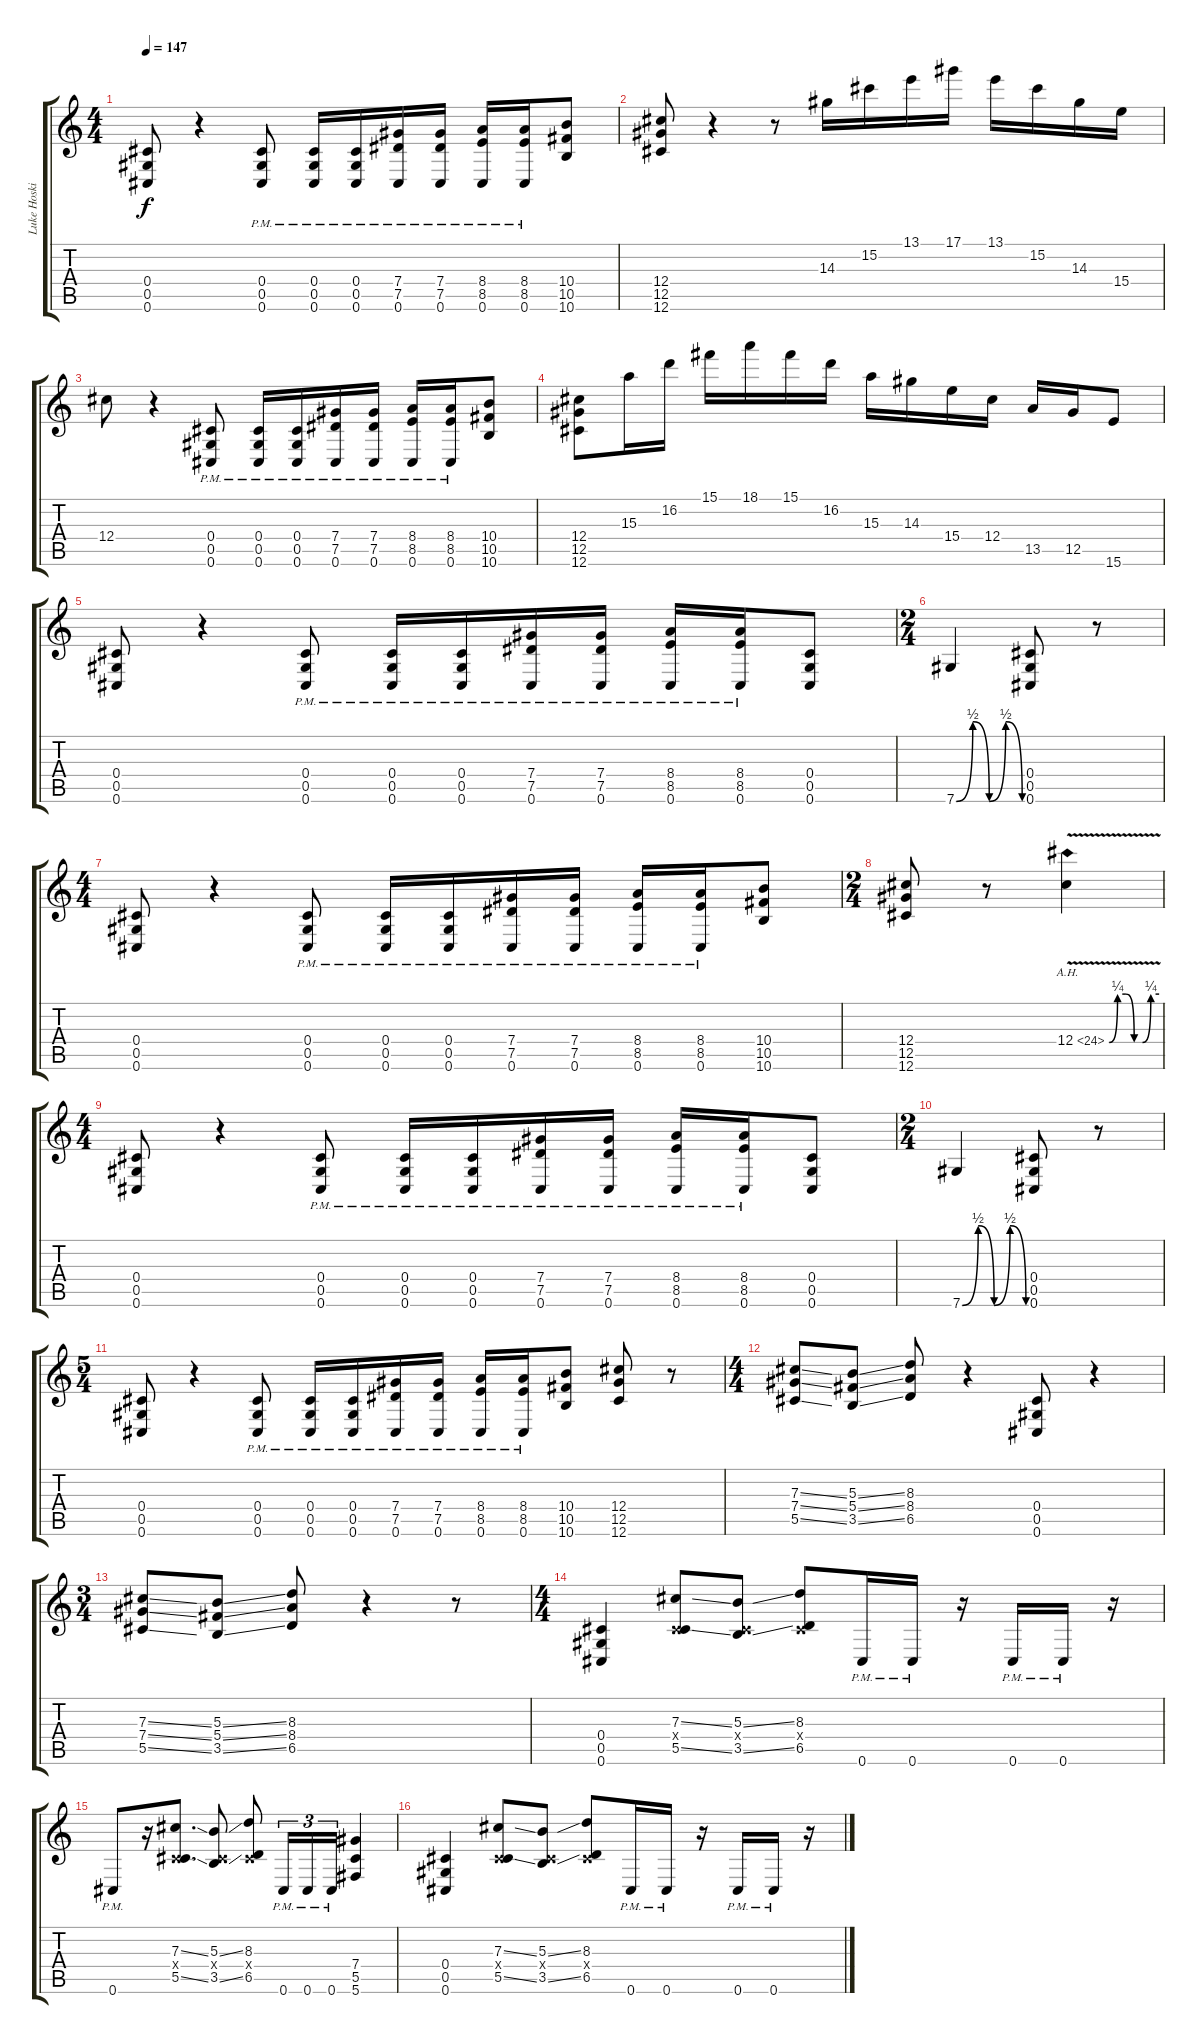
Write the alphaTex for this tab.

\track ("Luke Hoskin" "Luke Hoski") {instrument overdrivenguitar}
\staff {score tabs}
\tuning (Eb4 Bb3 Gb3 Db3 Ab2 Db2) {hide}
\ts (4 4)
\tempo 147
\clef g2
\ks c
(0.4 0.5 0.6).8{dy f instrument overdrivenguitar} r.4 (0.4{pm} 0.5{pm} 0.6{pm}).8 (0.4{pm} 0.5{pm} 0.6{pm}).16 (0.4{pm} 0.5{pm} 0.6{pm}).16 (7.4{pm} 7.5{pm} 0.6{pm}).16 (7.4{pm} 7.5{pm} 0.6{pm}).16 (8.4{pm} 8.5{pm} 0.6{pm}).16 (8.4{pm} 8.5{pm} 0.6{pm}).16 (10.4 10.5 10.6).8 |
(12.4 12.5 12.6).8 r.4 r.8 14.3.16 15.2.16 13.1.16 17.1.16 13.1.16 15.2.16 14.3.16 15.4.16 |
12.4.8 r.4 (0.4{pm} 0.5{pm} 0.6{pm}).8 (0.4{pm} 0.5{pm} 0.6{pm}).16 (0.4{pm} 0.5{pm} 0.6{pm}).16 (7.4{pm} 7.5{pm} 0.6{pm}).16 (7.4{pm} 7.5{pm} 0.6{pm}).16 (8.4{pm} 8.5{pm} 0.6{pm}).16 (8.4{pm} 8.5{pm} 0.6{pm}).16 (10.4 10.5 10.6).8 |
(12.4 12.5 12.6).8 15.3.16 16.2.16 15.1.16 18.1.16 15.1.16 16.2.16 15.3.16 14.3.16 15.4.16 12.4.16 13.5.16 12.5.16 15.6.8 |
(0.4 0.5 0.6).8 r.4 (0.4{pm} 0.5{pm} 0.6{pm}).8 (0.4{pm} 0.5{pm} 0.6{pm}).16 (0.4{pm} 0.5{pm} 0.6{pm}).16 (7.4{pm} 7.5{pm} 0.6{pm}).16 (7.4{pm} 7.5{pm} 0.6{pm}).16 (8.4{pm} 8.5{pm} 0.6{pm}).16 (8.4{pm} 8.5{pm} 0.6{pm}).16 (0.4 0.5 0.6).8 |
\ts (2 4)
7.6{be (custom 0 0 15 2 30 0 45 2 60 0)}.4 (0.4 0.5 0.6).8 r.8 |
\ts (4 4)
(0.4 0.5 0.6).8 r.4 (0.4{pm} 0.5{pm} 0.6{pm}).8 (0.4{pm} 0.5{pm} 0.6{pm}).16 (0.4{pm} 0.5{pm} 0.6{pm}).16 (7.4{pm} 7.5{pm} 0.6{pm}).16 (7.4{pm} 7.5{pm} 0.6{pm}).16 (8.4{pm} 8.5{pm} 0.6{pm}).16 (8.4{pm} 8.5{pm} 0.6{pm}).16 (10.4 10.5 10.6).8 |
\ts (2 4)
(12.4 12.5 12.6).8 r.8 12.4{be (custom 0 0 10 1 20 1 30 0 40 0 50 1 60 1) ah 12 v}.4 |
\ts (4 4)
(0.4 0.5 0.6).8 r.4 (0.4{pm} 0.5{pm} 0.6{pm}).8 (0.4{pm} 0.5{pm} 0.6{pm}).16 (0.4{pm} 0.5{pm} 0.6{pm}).16 (7.4{pm} 7.5{pm} 0.6{pm}).16 (7.4{pm} 7.5{pm} 0.6{pm}).16 (8.4{pm} 8.5{pm} 0.6{pm}).16 (8.4{pm} 8.5{pm} 0.6{pm}).16 (0.4 0.5 0.6).8 |
\ts (2 4)
7.6{be (custom 0 0 15 2 30 0 45 2 60 0)}.4 (0.4 0.5 0.6).8 r.8 |
\ts (5 4)
(0.4 0.5 0.6).8 r.4 (0.4{pm} 0.5{pm} 0.6{pm}).8 (0.4{pm} 0.5{pm} 0.6{pm}).16 (0.4{pm} 0.5{pm} 0.6{pm}).16 (7.4{pm} 7.5{pm} 0.6{pm}).16 (7.4{pm} 7.5{pm} 0.6{pm}).16 (8.4{pm} 8.5{pm} 0.6{pm}).16 (8.4{pm} 8.5{pm} 0.6{pm}).16 (10.4 10.5 10.6).8 (12.4 12.5 12.6).8 r.8 |
\ts (4 4)
(7.3{ss} 7.4{ss} 5.5{ss}).8 (5.3{ss} 5.4{ss} 3.5{ss}).8 (8.3 8.4 6.5).8 r.4 (0.4 0.5 0.6).8 r.4 |
\ts (3 4)
(7.3{ss} 7.4{ss} 5.5{ss}).8 (5.3{ss} 5.4{ss} 3.5{ss}).8 (8.3 8.4 6.5).8 r.4 r.8 |
\ts (4 4)
(0.4 0.5 0.6).4 (7.3{ss} 0.4{x} 5.5{ss}).8 (5.3{ss} 0.4{x} 3.5{ss}).8 (8.3 0.4{x} 6.5).8 0.6{pm}.16 0.6{pm}.16 r.16 0.6{pm}.16 0.6{pm}.16 r.16 |
0.6{pm}.8 r.16 (7.3{ss} 0.4{x} 5.5{ss}).8{d} (5.3{ss} 0.4{x} 3.5{ss}).8 (8.3 0.4{x} 6.5).8 0.6{pm}.16{tu (3 2)} 0.6{pm}.16{tu (3 2)} 0.6{pm}.16{tu (3 2)} (7.4 5.5 5.6).4 |
(0.4 0.5 0.6).4 (7.3{ss} 0.4{x} 5.5{ss}).8 (5.3{ss} 0.4{x} 3.5{ss}).8 (8.3 0.4{x} 6.5).8 0.6{pm}.16 0.6{pm}.16 r.16 0.6{pm}.16 0.6{pm}.16 r.16
